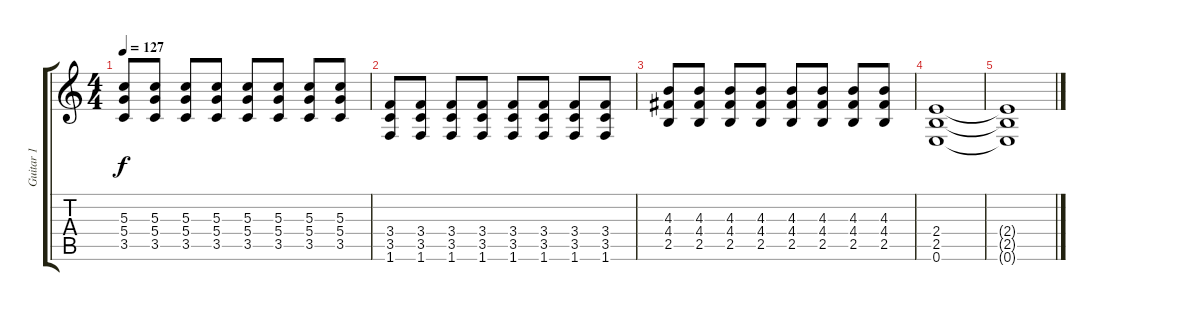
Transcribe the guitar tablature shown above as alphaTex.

\track ("Guitar 1" "Guitar 1") {instrument acousticguitarsteel}
\staff {score tabs}
\tuning (E4 B3 G3 D3 A2 E2) {hide}
\ts (4 4)
\tempo 127
\clef g2
\ks c
(5.3 5.4 3.5).8{dy f} (5.3 5.4 3.5).8 (5.3 5.4 3.5).8 (5.3 5.4 3.5).8 (5.3 5.4 3.5).8 (5.3 5.4 3.5).8 (5.3 5.4 3.5).8 (5.3 5.4 3.5).8 |
(3.4 3.5 1.6).8 (3.4 3.5 1.6).8 (3.4 3.5 1.6).8 (3.4 3.5 1.6).8 (3.4 3.5 1.6).8 (3.4 3.5 1.6).8 (3.4 3.5 1.6).8 (3.4 3.5 1.6).8 |
(4.3 4.4 2.5).8 (4.3 4.4 2.5).8 (4.3 4.4 2.5).8 (4.3 4.4 2.5).8 (4.3 4.4 2.5).8 (4.3 4.4 2.5).8 (4.3 4.4 2.5).8 (4.3 4.4 2.5).8 |
(2.4 2.5 0.6).1 |
(2.4{t} 2.5{t} 0.6{t}).1
